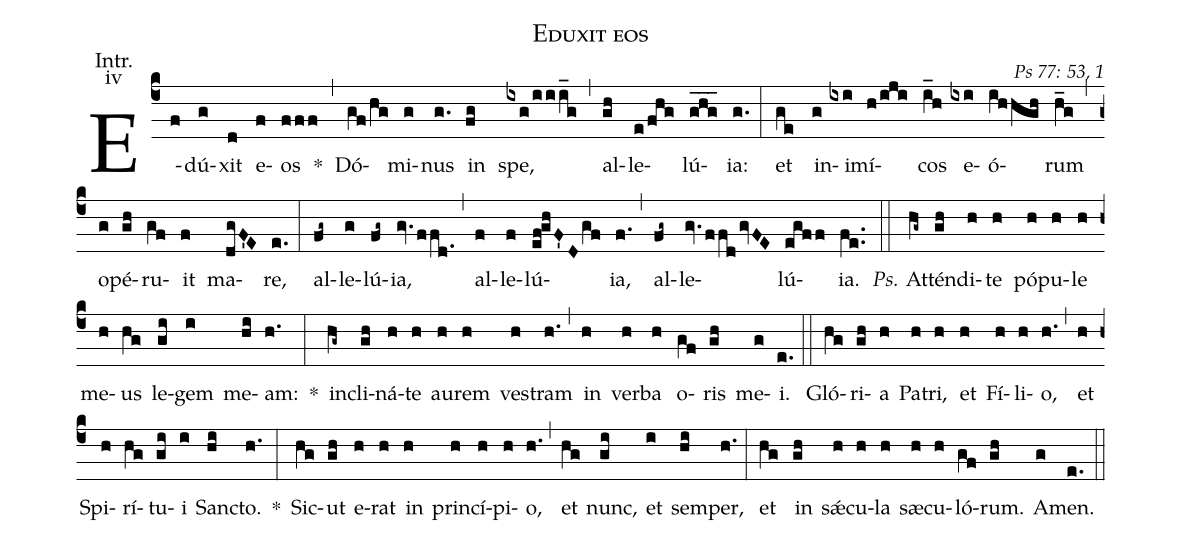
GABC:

name: Eduxit eos;
office-part: Introitus;
mode: 4;
commentary: Ps 77: 53, 1;
annotation: Intr.;
annotation: iv;
%%
(c4) E(f)dú(g)xit(d) e(f)os(fff) *(,) Dó(gf/hg)mi(g)nus(g.) in(fg) spe,(ixg/iii_g) (,) al(gh)le(e/fhg)lú(ghg___)ia:(g.) (:)
et(ge) in(g)i(ixi)mí(h/iji)cos(i_h) e(ixi)ó(ihhgh)rum(h_g) (,) o(g)pé(gh)ru(gf)it(f) ma(dgF'E)re,(e.) (:)
al(fg~)le(g)lú(fg~)ia,(gv.ffd.) (,) al(f)le(f)lú(ef!ghF'D/gf)ia,(f.) (,) al(fg~)le(gv.ffd/gvFE)lú(egff)ia.(fe..) (::)
<i>Ps.</i> At(hg~)tén(gh)di(h)te(h) pó(h)pu(h)le(h) me(h)us(hg) le(gi)gem(i) me(hi)am:(h.) *(:)
in(hg~)cli(gh)ná(h)te(h) au(h)rem(h) ves(h)tram(h.) (,) in(h) ver(h)ba(h) o(gf)ris(gh) me(g)i.(e.) (::)
Gló(hg)ri(gh)a(h) Pa(h)tri,(h) et(h) Fí(h)li(h)o,(h.) (,) et(h) Spi(h)rí(hg)tu(gi)i(i) Sanc(hi)to.(h.) *(:) Sic(hg)ut(gh) e(h)rat(h) in(h) prin(h)cí(h)pi(h)o,(h.) (,) et(hg) nunc,(gi) et(i) sem(hi)per,(h.) (:) et(hg) in(gh) sǽ(h)cu(h)la(h) sæ(h)cu(h)ló(gf)rum.(gh) A(g)men.(e.) (::)
